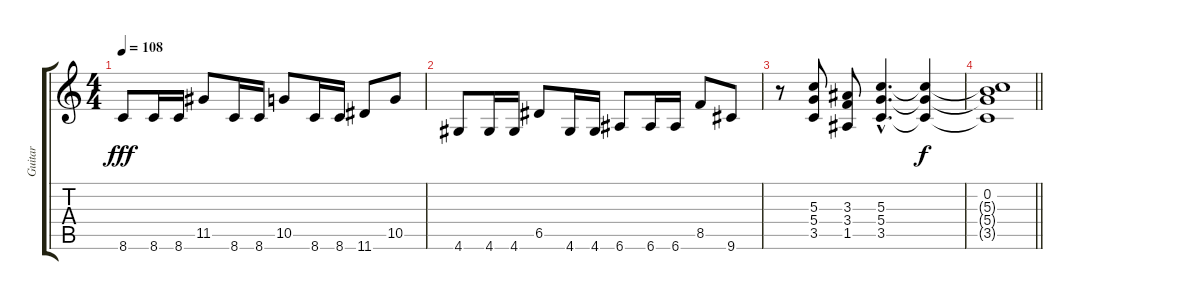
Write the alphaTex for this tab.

\track ("Guitar" "Guitar") {instrument distortionguitar}
\staff {score tabs}
\tuning (E4 B3 G3 D3 A2 E2) {hide}
\ts (4 4)
\tempo 108
\clef g2
\ks c
8.6.8{dy fff} 8.6.16 8.6.16 11.5.8 8.6.16 8.6.16 10.5.8 8.6.16 8.6.16 11.6.8 10.5.8 |
4.6.8 4.6.16 4.6.16 6.5.8 4.6.16 4.6.16 6.6.8 6.6.16 6.6.16 8.5.8 9.6.8 |
r.8 (5.3 5.4 3.5).8 (3.3 3.4 1.5).8 (5.3{hac} 5.4{hac} 3.5{hac}).4{d} (5.3{t} 5.4{t} 3.5{t}).4{dy f} |
\barLineRight lightlight
(0.2 5.3{t} 5.4{t} 3.5{t}).1
